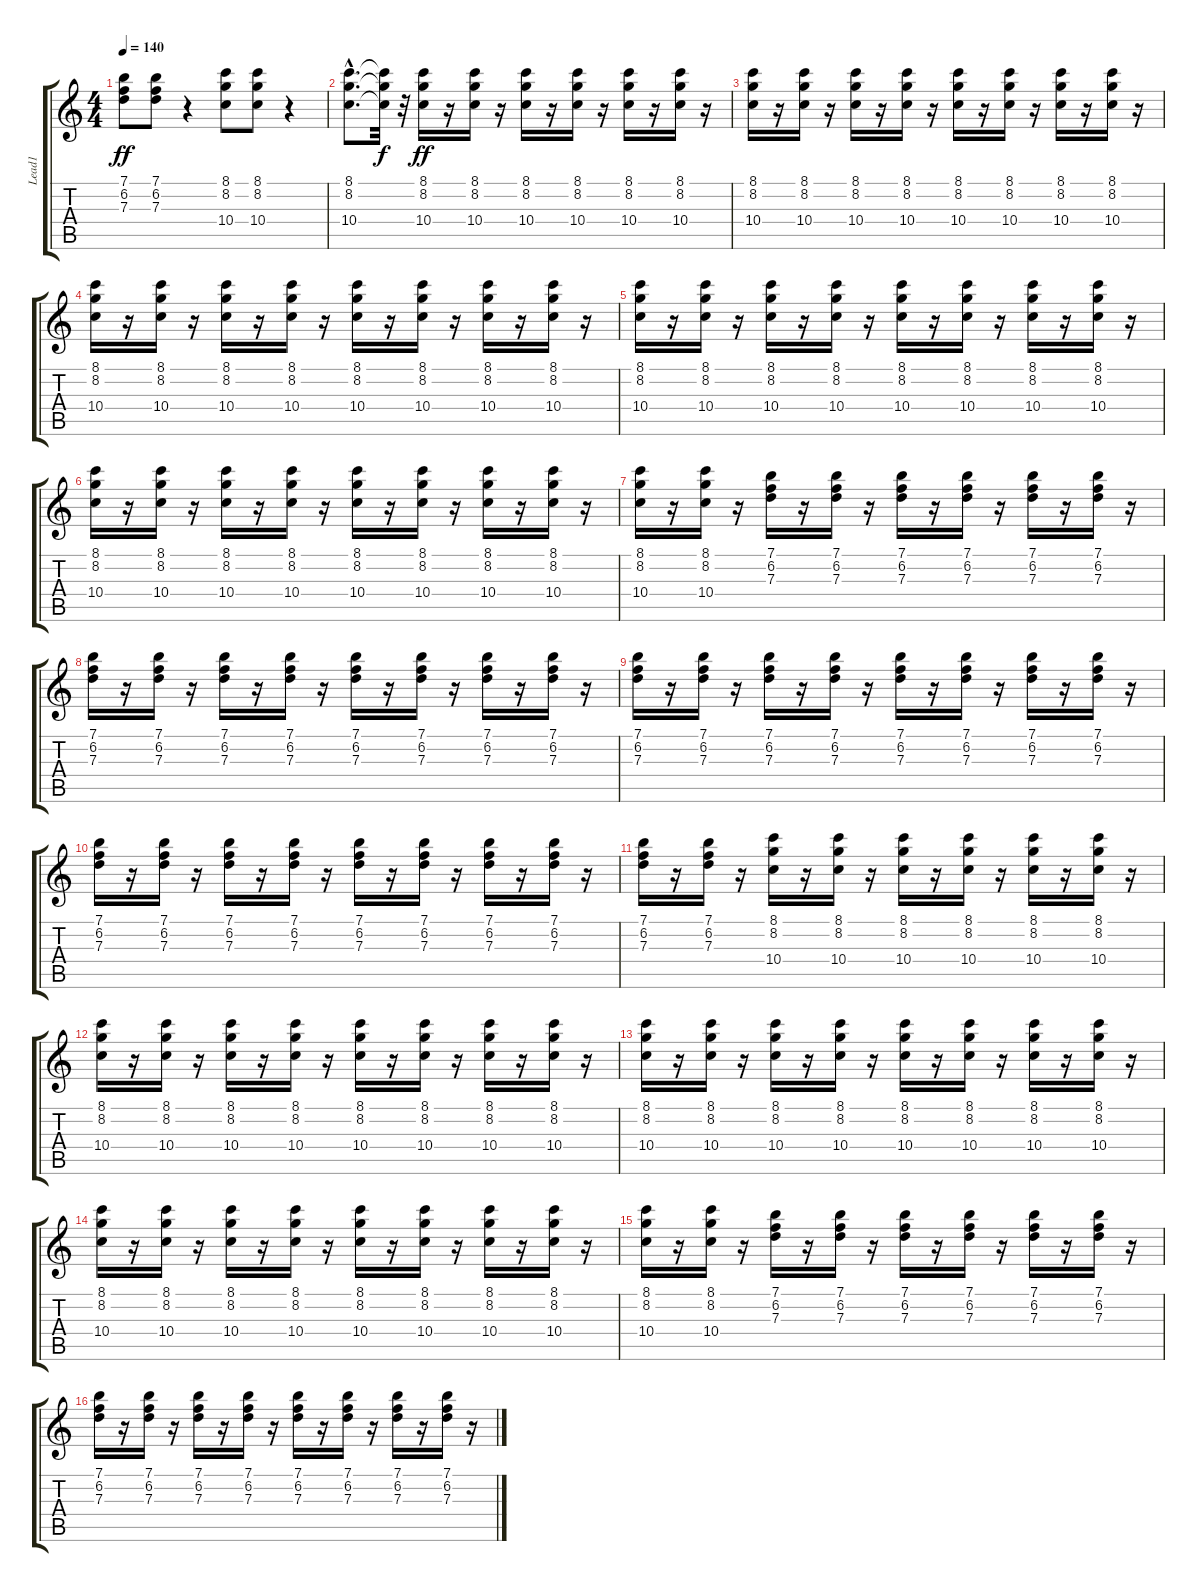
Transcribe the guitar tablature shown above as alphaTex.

\track ("Lead1" "Lead1") {instrument distortionguitar}
\staff {score tabs}
\tuning (E4 B3 G3 D3 A2 E2) {hide}
\ts (4 4)
\tempo 140
\clef g2
\ks c
(7.1 6.2 7.3).8{dy ff} (7.1 6.2 7.3).8 r.4 (8.1 8.2 10.4).8 (8.1 8.2 10.4).8 r.4 |
(8.1{hac} 8.2{hac} 10.4{hac}).8{d} (8.1{t} 8.2{t} 10.4{t}).32{dy f} r.32 (8.1 8.2 10.4).16{dy ff instrument tuba} r.16 (8.1 8.2 10.4).16 r.16 (8.1 8.2 10.4).16 r.16 (8.1 8.2 10.4).16 r.16 (8.1 8.2 10.4).16 r.16 (8.1 8.2 10.4).16 r.16 |
(8.1 8.2 10.4).16 r.16 (8.1 8.2 10.4).16 r.16 (8.1 8.2 10.4).16 r.16 (8.1 8.2 10.4).16 r.16 (8.1 8.2 10.4).16 r.16 (8.1 8.2 10.4).16 r.16 (8.1 8.2 10.4).16 r.16 (8.1 8.2 10.4).16 r.16 |
(8.1 8.2 10.4).16 r.16 (8.1 8.2 10.4).16 r.16 (8.1 8.2 10.4).16 r.16 (8.1 8.2 10.4).16 r.16 (8.1 8.2 10.4).16 r.16 (8.1 8.2 10.4).16 r.16 (8.1 8.2 10.4).16 r.16 (8.1 8.2 10.4).16 r.16 |
(8.1 8.2 10.4).16 r.16 (8.1 8.2 10.4).16 r.16 (8.1 8.2 10.4).16 r.16 (8.1 8.2 10.4).16 r.16 (8.1 8.2 10.4).16 r.16 (8.1 8.2 10.4).16 r.16 (8.1 8.2 10.4).16 r.16 (8.1 8.2 10.4).16 r.16 |
(8.1 8.2 10.4).16 r.16 (8.1 8.2 10.4).16 r.16 (8.1 8.2 10.4).16 r.16 (8.1 8.2 10.4).16 r.16 (8.1 8.2 10.4).16 r.16 (8.1 8.2 10.4).16 r.16 (8.1 8.2 10.4).16 r.16 (8.1 8.2 10.4).16 r.16 |
(8.1 8.2 10.4).16 r.16 (8.1 8.2 10.4).16 r.16 (7.1 6.2 7.3).16 r.16 (7.1 6.2 7.3).16 r.16 (7.1 6.2 7.3).16 r.16 (7.1 6.2 7.3).16 r.16 (7.1 6.2 7.3).16 r.16 (7.1 6.2 7.3).16 r.16 |
(7.1 6.2 7.3).16 r.16 (7.1 6.2 7.3).16 r.16 (7.1 6.2 7.3).16 r.16 (7.1 6.2 7.3).16 r.16 (7.1 6.2 7.3).16 r.16 (7.1 6.2 7.3).16 r.16 (7.1 6.2 7.3).16 r.16 (7.1 6.2 7.3).16 r.16 |
(7.1 6.2 7.3).16 r.16 (7.1 6.2 7.3).16 r.16 (7.1 6.2 7.3).16 r.16 (7.1 6.2 7.3).16 r.16 (7.1 6.2 7.3).16 r.16 (7.1 6.2 7.3).16 r.16 (7.1 6.2 7.3).16 r.16 (7.1 6.2 7.3).16 r.16 |
(7.1 6.2 7.3).16 r.16 (7.1 6.2 7.3).16 r.16 (7.1 6.2 7.3).16 r.16 (7.1 6.2 7.3).16 r.16 (7.1 6.2 7.3).16 r.16 (7.1 6.2 7.3).16 r.16 (7.1 6.2 7.3).16 r.16 (7.1 6.2 7.3).16 r.16 |
(7.1 6.2 7.3).16 r.16 (7.1 6.2 7.3).16 r.16 (8.1 8.2 10.4).16 r.16 (8.1 8.2 10.4).16 r.16 (8.1 8.2 10.4).16 r.16 (8.1 8.2 10.4).16 r.16 (8.1 8.2 10.4).16 r.16 (8.1 8.2 10.4).16 r.16 |
(8.1 8.2 10.4).16 r.16 (8.1 8.2 10.4).16 r.16 (8.1 8.2 10.4).16 r.16 (8.1 8.2 10.4).16 r.16 (8.1 8.2 10.4).16 r.16 (8.1 8.2 10.4).16 r.16 (8.1 8.2 10.4).16 r.16 (8.1 8.2 10.4).16 r.16 |
(8.1 8.2 10.4).16 r.16 (8.1 8.2 10.4).16 r.16 (8.1 8.2 10.4).16 r.16 (8.1 8.2 10.4).16 r.16 (8.1 8.2 10.4).16 r.16 (8.1 8.2 10.4).16 r.16 (8.1 8.2 10.4).16 r.16 (8.1 8.2 10.4).16 r.16 |
(8.1 8.2 10.4).16 r.16 (8.1 8.2 10.4).16 r.16 (8.1 8.2 10.4).16 r.16 (8.1 8.2 10.4).16 r.16 (8.1 8.2 10.4).16 r.16 (8.1 8.2 10.4).16 r.16 (8.1 8.2 10.4).16 r.16 (8.1 8.2 10.4).16 r.16 |
(8.1 8.2 10.4).16 r.16 (8.1 8.2 10.4).16 r.16 (7.1 6.2 7.3).16 r.16 (7.1 6.2 7.3).16 r.16 (7.1 6.2 7.3).16 r.16 (7.1 6.2 7.3).16 r.16 (7.1 6.2 7.3).16 r.16 (7.1 6.2 7.3).16 r.16 |
(7.1 6.2 7.3).16 r.16 (7.1 6.2 7.3).16 r.16 (7.1 6.2 7.3).16 r.16 (7.1 6.2 7.3).16 r.16 (7.1 6.2 7.3).16 r.16 (7.1 6.2 7.3).16 r.16 (7.1 6.2 7.3).16 r.16 (7.1 6.2 7.3).16 r.16
